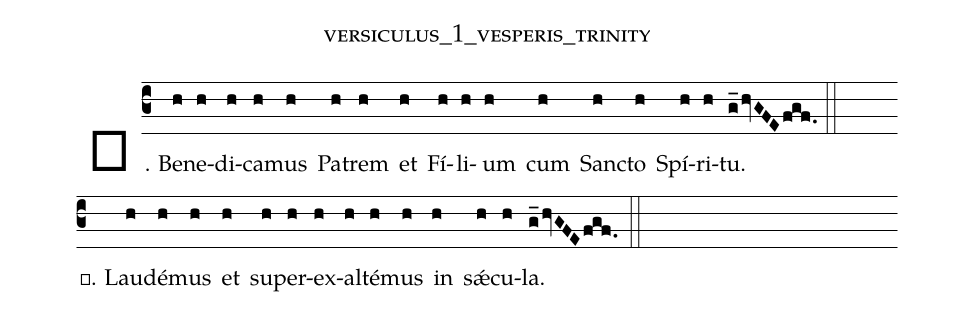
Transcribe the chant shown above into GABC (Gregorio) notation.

name:versiculus_1_vesperis_trinity;
%%
(c3) ℣. Be(h)ne(h)di(h)ca(h)mus(h) Pa(h)trem(h) et(h) Fí(h)li(h)um(h) cum(h) San(h)cto(h) Spí(h)ri(h)tu.(g_hvGFEfgf.) (::) (Z-)
℟. Lau(h)dé(h)mus(h) et(h) su(h)per(h)ex(h)al(h)té(h)mus(h) in(h) sǽ(h)cu(h)la.(g_hvGFEfgf.) (::)
